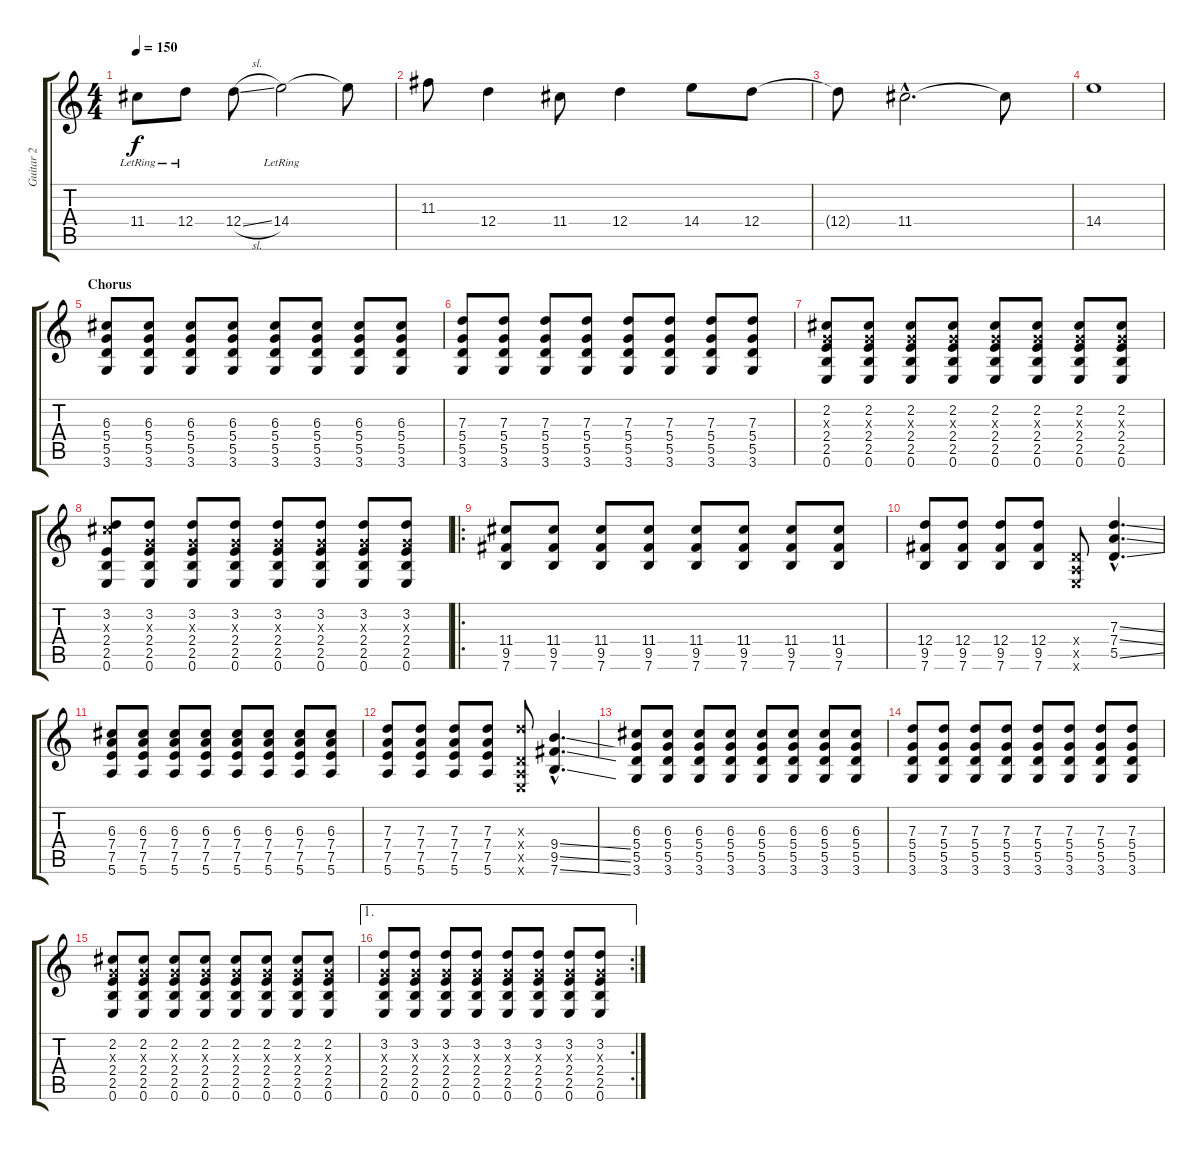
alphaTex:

\track ("Guitar 2" "Guitar 2") {instrument electricguitarjazz}
\staff {score tabs}
\tuning (E4 B3 G3 D3 A2 E2) {hide}
\ts (4 4)
\tempo 150
\clef g2
\ks c
11.4{lr}.8{dy f} 12.4{lr}.8 12.4{sl}.8 14.4{lr}.2 14.4{t}.8 |
11.3.8 12.4.4 11.4.8 12.4.4 14.4.8 12.4.8 |
12.4{t}.8 11.4{hac}.2{d} 11.4{t}.8 |
14.4.1 |
\section ("" "Chorus")
(6.3 5.4 5.5 3.6).8{instrument distortionguitar} (6.3 5.4 5.5 3.6).8 (6.3 5.4 5.5 3.6).8 (6.3 5.4 5.5 3.6).8 (6.3 5.4 5.5 3.6).8 (6.3 5.4 5.5 3.6).8 (6.3 5.4 5.5 3.6).8 (6.3 5.4 5.5 3.6).8 |
(7.3 5.4 5.5 3.6).8 (7.3 5.4 5.5 3.6).8 (7.3 5.4 5.5 3.6).8 (7.3 5.4 5.5 3.6).8 (7.3 5.4 5.5 3.6).8 (7.3 5.4 5.5 3.6).8 (7.3 5.4 5.5 3.6).8 (7.3 5.4 5.5 3.6).8 |
(2.2 0.3{x} 2.4 2.5 0.6).8 (2.2 0.3{x} 2.4 2.5 0.6).8 (2.2 0.3{x} 2.4 2.5 0.6).8 (2.2 0.3{x} 2.4 2.5 0.6).8 (2.2 0.3{x} 2.4 2.5 0.6).8 (2.2 0.3{x} 2.4 2.5 0.6).8 (2.2 0.3{x} 2.4 2.5 0.6).8 (2.2 0.3{x} 2.4 2.5 0.6).8 |
(3.2 6.3{x} 2.4 2.5 0.6).8 (3.2 0.3{x} 2.4 2.5 0.6).8 (3.2 0.3{x} 2.4 2.5 0.6).8 (3.2 0.3{x} 2.4 2.5 0.6).8 (3.2 0.3{x} 2.4 2.5 0.6).8 (3.2 0.3{x} 2.4 2.5 0.6).8 (3.2 0.3{x} 2.4 2.5 0.6).8 (3.2 0.3{x} 2.4 2.5 0.6).8 |
\ro
(11.4 9.5 7.6).8 (11.4 9.5 7.6).8 (11.4 9.5 7.6).8 (11.4 9.5 7.6).8 (11.4 9.5 7.6).8 (11.4 9.5 7.6).8 (11.4 9.5 7.6).8 (11.4 9.5 7.6).8 |
(12.4 9.5 7.6).8 (12.4 9.5 7.6).8 (12.4 9.5 7.6).8 (12.4 9.5 7.6).8 (0.4{x} 0.5{x} 0.6{x}).8 (7.3{ss hac} 7.4{ss hac} 5.5{ss hac}).4{d} |
(6.3 7.4 7.5 5.6).8 (6.3 7.4 7.5 5.6).8 (6.3 7.4 7.5 5.6).8 (6.3 7.4 7.5 5.6).8 (6.3 7.4 7.5 5.6).8 (6.3 7.4 7.5 5.6).8 (6.3 7.4 7.5 5.6).8 (6.3 7.4 7.5 5.6).8 |
(7.3 7.4 7.5 5.6).8 (7.3 7.4 7.5 5.6).8 (7.3 7.4 7.5 5.6).8 (7.3 7.4 7.5 5.6).8 (7.3{x} 0.4{x} 0.5{x} 0.6{x}).8 (9.4{ss hac} 9.5{ss hac} 7.6{ss hac}).4{d} |
(6.3 5.4 5.5 3.6).8 (6.3 5.4 5.5 3.6).8 (6.3 5.4 5.5 3.6).8 (6.3 5.4 5.5 3.6).8 (6.3 5.4 5.5 3.6).8 (6.3 5.4 5.5 3.6).8 (6.3 5.4 5.5 3.6).8 (6.3 5.4 5.5 3.6).8 |
(7.3 5.4 5.5 3.6).8 (7.3 5.4 5.5 3.6).8 (7.3 5.4 5.5 3.6).8 (7.3 5.4 5.5 3.6).8 (7.3 5.4 5.5 3.6).8 (7.3 5.4 5.5 3.6).8 (7.3 5.4 5.5 3.6).8 (7.3 5.4 5.5 3.6).8 |
(2.2 0.3{x} 2.4 2.5 0.6).8 (2.2 0.3{x} 2.4 2.5 0.6).8 (2.2 0.3{x} 2.4 2.5 0.6).8 (2.2 0.3{x} 2.4 2.5 0.6).8 (2.2 0.3{x} 2.4 2.5 0.6).8 (2.2 0.3{x} 2.4 2.5 0.6).8 (2.2 0.3{x} 2.4 2.5 0.6).8 (2.2 0.3{x} 2.4 2.5 0.6).8 |
\ae 1
\rc 2
(3.2 0.3{x} 2.4 2.5 0.6).8 (3.2 0.3{x} 2.4 2.5 0.6).8 (3.2 0.3{x} 2.4 2.5 0.6).8 (3.2 0.3{x} 2.4 2.5 0.6).8 (3.2 0.3{x} 2.4 2.5 0.6).8 (3.2 0.3{x} 2.4 2.5 0.6).8 (3.2 0.3{x} 2.4 2.5 0.6).8 (3.2 0.3{x} 2.4 2.5 0.6).8
